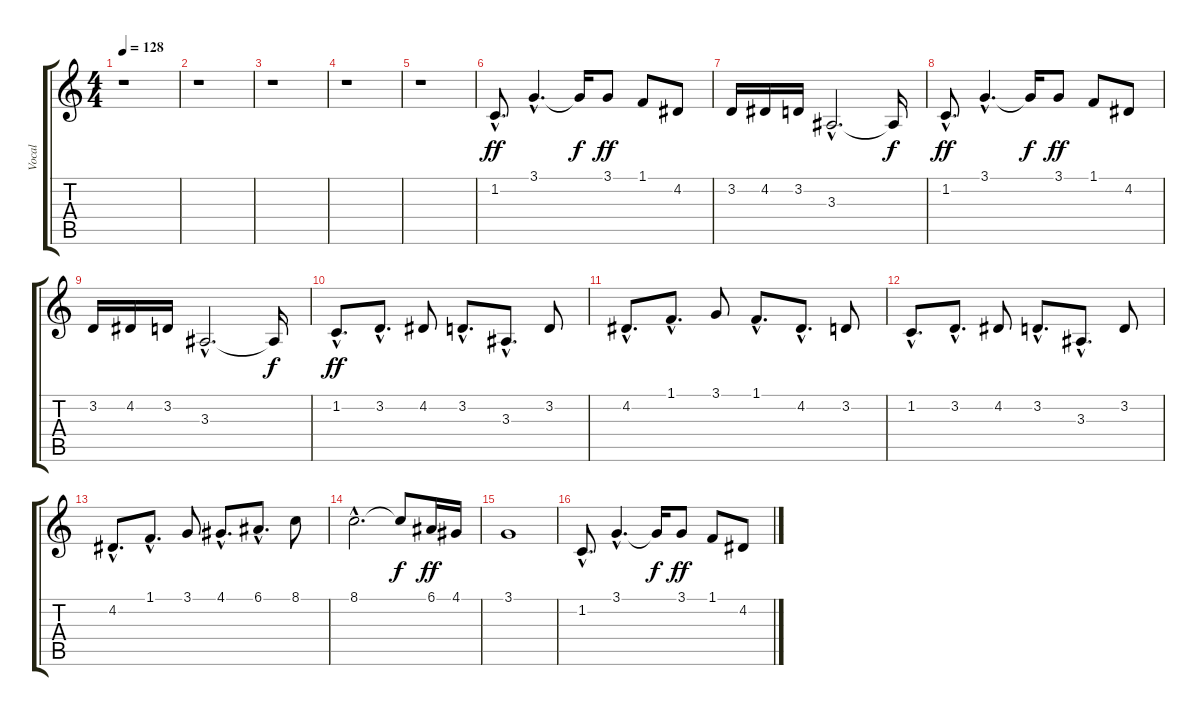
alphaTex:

\track ("Vocal" "Vocal") {instrument viola}
\staff {score tabs}
\tuning (E4 B3 G3 D3 A2 E2) {hide}
\ts (4 4)
\tempo 128
\clef g2
\ks c
r.1{dy ff} |
r.1 |
r.1 |
r.1 |
r.1 |
1.2{hac}.8{d} 3.1{hac}.4{d} 3.1{t}.16{dy f} 3.1.8{dy ff} 1.1.8 4.2.8 |
3.2.16 4.2.16 3.2.16 3.3{hac}.2{d} 3.3{t}.16{dy f} |
1.2{hac}.8{d dy ff} 3.1{hac}.4{d} 3.1{t}.16{dy f} 3.1.8{dy ff} 1.1.8 4.2.8 |
3.2.16 4.2.16 3.2.16 3.3{hac}.2{d} 3.3{t}.16{dy f} |
1.2{hac}.8{d dy ff} 3.2{hac}.8{d} 4.2.8 3.2{hac}.8{d} 3.3{hac}.8{d} 3.2.8 |
4.2{hac}.8{d} 1.1{hac}.8{d} 3.1.8 1.1{hac}.8{d} 4.2{hac}.8{d} 3.2.8 |
1.2{hac}.8{d} 3.2{hac}.8{d} 4.2.8 3.2{hac}.8{d} 3.3{hac}.8{d} 3.2.8 |
4.2{hac}.8{d} 1.1{hac}.8{d} 3.1.8 4.1{hac}.8{d} 6.1{hac}.8{d} 8.1.8 |
8.1{hac}.2{d} 8.1{t}.8{dy f} 6.1.16{dy ff} 4.1.16 |
3.1.1 |
1.2{hac}.8{d} 3.1{hac}.4{d} 3.1{t}.16{dy f} 3.1.8{dy ff} 1.1.8 4.2.8
